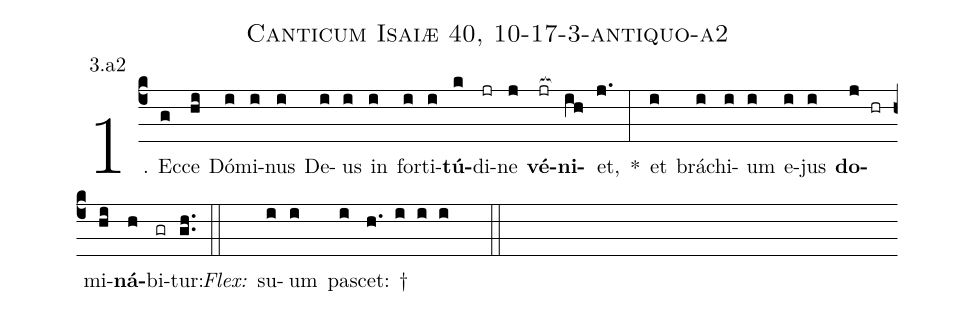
name: Canticum Isaiæ 40, 10-17-3-antiquo-a2;
annotation: 3.a2;
%%
(c4)1. Ec(g)ce(hi) Dó(i)mi(i)nus(i) De(i)us(i) in(i) for(i)ti(i)<b>tú</b>(k)di(jr)ne(j) <b>vé</b>(jr[ocb:1{])<b>ni</b>(ih[ocb:0}])et,(j.) *(:) et(i) brá(i)chi(i)um(i) e(i)jus(i) <b>do</b>(j hr)mi(hi)<b>ná</b>(h)bi(gr)tur:(gh..) (::)
<i>Flex:</i>()  su(i)um(i) pa(i)scet: †(h. i i i  ::)
